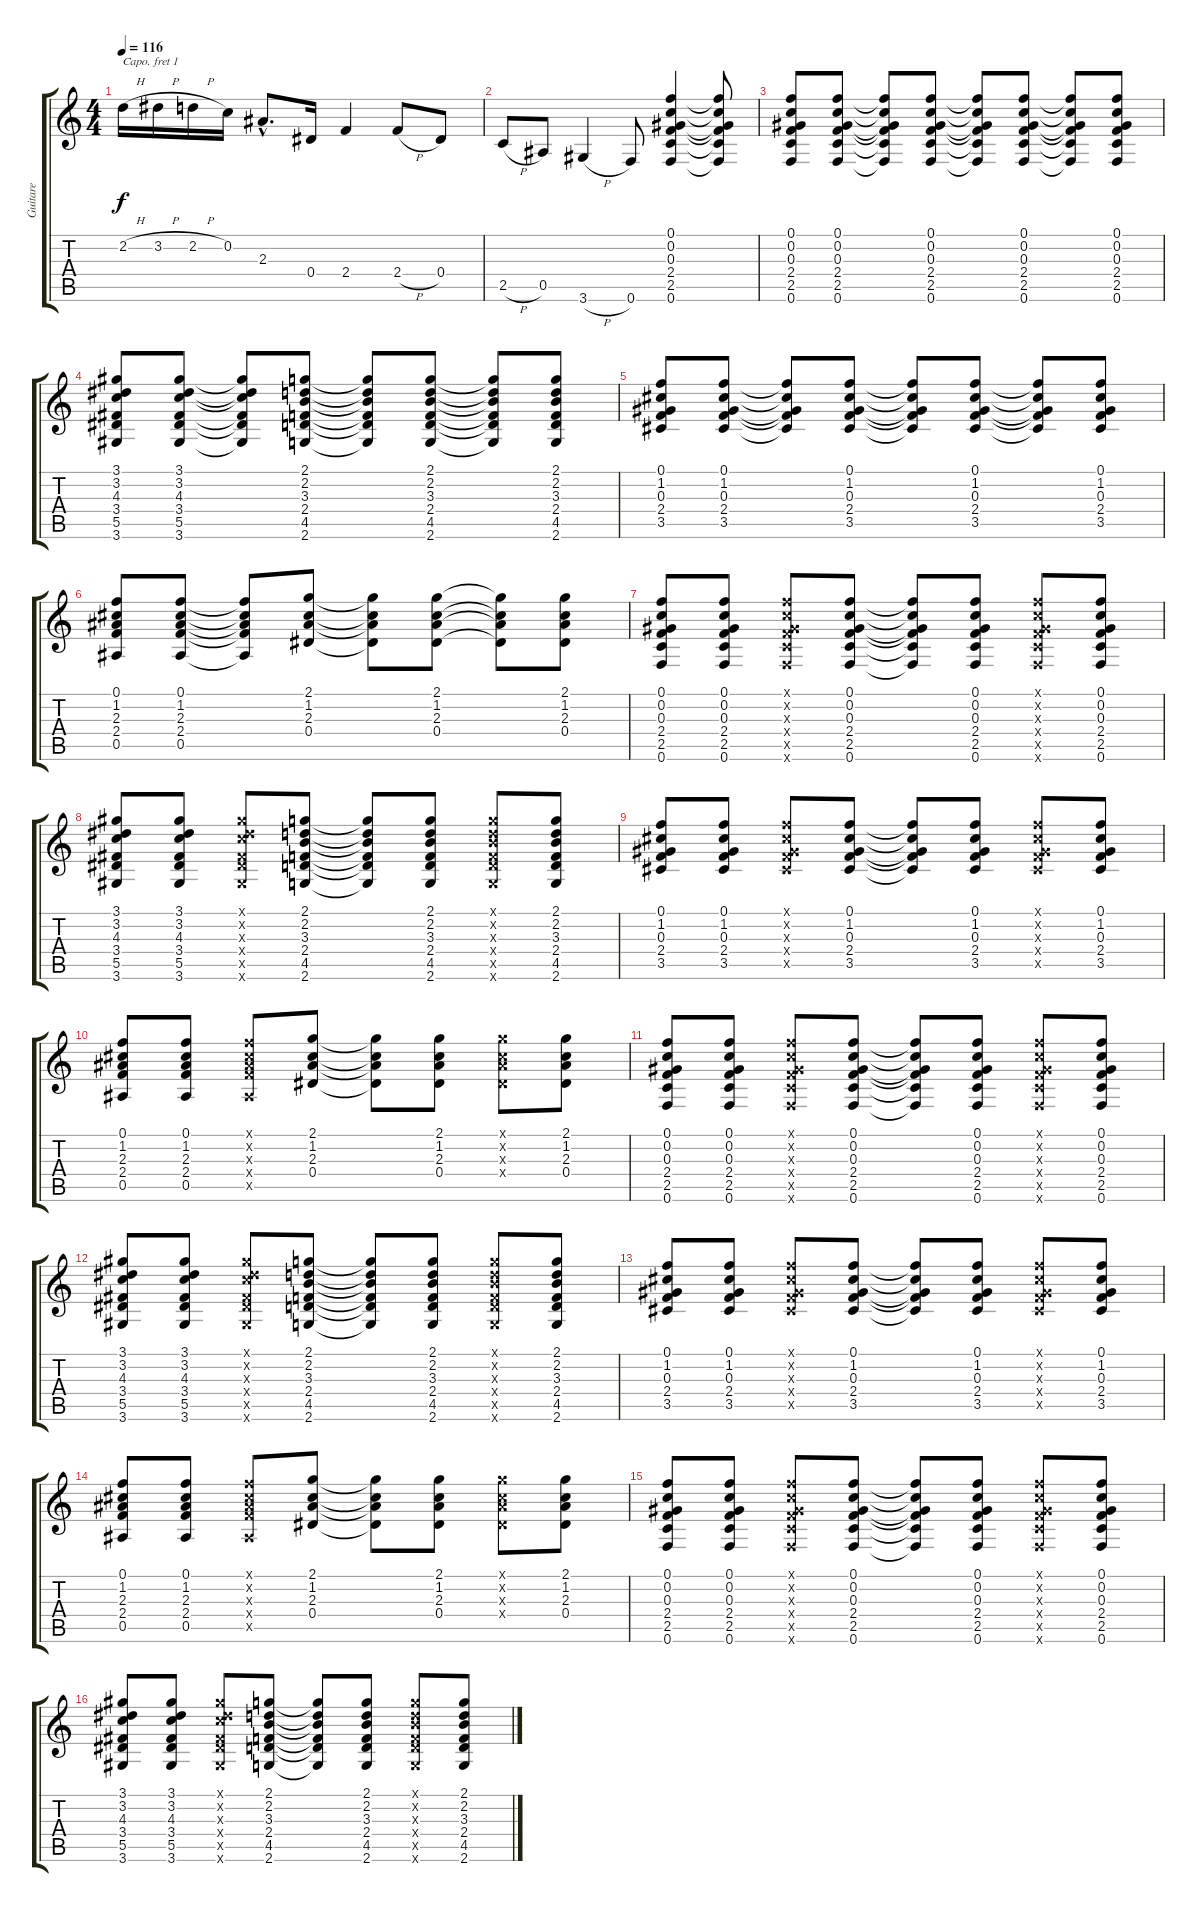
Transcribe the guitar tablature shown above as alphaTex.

\track ("Guitare" "Guitare") {instrument electricguitarmuted}
\staff {score tabs}
\capo 1
\tuning (E4 B3 G3 D3 A2 E2) {hide}
\ts (4 4)
\tempo 116
\clef g2
\ks c
2.2{h}.16{dy f instrument electricguitarmuted} 3.2{h}.16 2.2{h}.16 0.2.16 2.3{hac}.8{d} 0.4.16 2.4.4 2.4{h}.8 0.4.8 |
2.5{h}.8 0.5.8 3.6{h}.4 0.6.8 (0.1 0.2 0.3 2.4 2.5 0.6).4 (0.1{t} 0.2{t} 0.3{t} 2.4{t} 2.5{t} 0.6{t}).8 |
(0.1 0.2 0.3 2.4 2.5 0.6).8 (0.1 0.2 0.3 2.4 2.5 0.6).8 (0.1{t} 0.2{t} 0.3{t} 2.4{t} 2.5{t} 0.6{t}).8 (0.1 0.2 0.3 2.4 2.5 0.6).8 (0.1{t} 0.2{t} 0.3{t} 2.4{t} 2.5{t} 0.6{t}).8 (0.1 0.2 0.3 2.4 2.5 0.6).8 (0.1{t} 0.2{t} 0.3{t} 2.4{t} 2.5{t} 0.6{t}).8 (0.1 0.2 0.3 2.4 2.5 0.6).8 |
(3.1 3.2 4.3 3.4 5.5 3.6).8 (3.1 3.2 4.3 3.4 5.5 3.6).8 (3.1{t} 3.2{t} 4.3{t} 3.4{t} 5.5{t} 3.6{t}).8 (2.1 2.2 3.3 2.4 4.5 2.6).8 (2.1{t} 2.2{t} 3.3{t} 2.4{t} 4.5{t} 2.6{t}).8 (2.1 2.2 3.3 2.4 4.5 2.6).8 (2.1{t} 2.2{t} 3.3{t} 2.4{t} 4.5{t} 2.6{t}).8 (2.1 2.2 3.3 2.4 4.5 2.6).8 |
(0.1 1.2 0.3 2.4 3.5).8 (0.1 1.2 0.3 2.4 3.5).8 (0.1{t} 1.2{t} 0.3{t} 2.4{t} 3.5{t}).8 (0.1 1.2 0.3 2.4 3.5).8 (0.1{t} 1.2{t} 0.3{t} 2.4{t} 3.5{t}).8 (0.1 1.2 0.3 2.4 3.5).8 (0.1{t} 1.2{t} 0.3{t} 2.4{t} 3.5{t}).8 (0.1 1.2 0.3 2.4 3.5).8 |
(0.1 1.2 2.3 2.4 0.5).8 (0.1 1.2 2.3 2.4 0.5).8 (0.1{t} 1.2{t} 2.3{t} 2.4{t} 0.5{t}).8 (2.1 1.2 2.3 0.4).8 (2.1{t} 1.2{t} 2.3{t} 0.4{t}).8 (2.1 1.2 2.3 0.4).8 (2.1{t} 1.2{t} 2.3{t} 0.4{t}).8 (2.1 1.2 2.3 0.4).8 |
(0.1 0.2 0.3 2.4 2.5 0.6).8 (0.1 0.2 0.3 2.4 2.5 0.6).8 (0.1{x} 0.2{x} 0.3{x} 2.4{x} 2.5{x} 0.6{x}).8 (0.1 0.2 0.3 2.4 2.5 0.6).8 (0.1{t} 0.2{t} 0.3{t} 2.4{t} 2.5{t} 0.6{t}).8 (0.1 0.2 0.3 2.4 2.5 0.6).8 (0.1{x} 0.2{x} 0.3{x} 2.4{x} 2.5{x} 0.6{x}).8 (0.1 0.2 0.3 2.4 2.5 0.6).8 |
(3.1 3.2 4.3 3.4 5.5 3.6).8 (3.1 3.2 4.3 3.4 5.5 3.6).8 (3.1{x} 3.2{x} 4.3{x} 3.4{x} 5.5{x} 3.6{x}).8 (2.1 2.2 3.3 2.4 4.5 2.6).8 (2.1{t} 2.2{t} 3.3{t} 2.4{t} 4.5{t} 2.6{t}).8 (2.1 2.2 3.3 2.4 4.5 2.6).8 (2.1{x} 2.2{x} 3.3{x} 2.4{x} 4.5{x} 2.6{x}).8 (2.1 2.2 3.3 2.4 4.5 2.6).8 |
(0.1 1.2 0.3 2.4 3.5).8 (0.1 1.2 0.3 2.4 3.5).8 (0.1{x} 1.2{x} 0.3{x} 2.4{x} 3.5{x}).8 (0.1 1.2 0.3 2.4 3.5).8 (0.1{t} 1.2{t} 0.3{t} 2.4{t} 3.5{t}).8 (0.1 1.2 0.3 2.4 3.5).8 (0.1{x} 1.2{x} 0.3{x} 2.4{x} 3.5{x}).8 (0.1 1.2 0.3 2.4 3.5).8 |
(0.1 1.2 2.3 2.4 0.5).8 (0.1 1.2 2.3 2.4 0.5).8 (0.1{x} 1.2{x} 2.3{x} 2.4{x} 0.5{x}).8 (2.1 1.2 2.3 0.4).8 (2.1{t} 1.2{t} 2.3{t} 0.4{t}).8 (2.1 1.2 2.3 0.4).8 (2.1{x} 1.2{x} 2.3{x} 0.4{x}).8 (2.1 1.2 2.3 0.4).8 |
(0.1 0.2 0.3 2.4 2.5 0.6).8 (0.1 0.2 0.3 2.4 2.5 0.6).8 (0.1{x} 0.2{x} 0.3{x} 2.4{x} 2.5{x} 0.6{x}).8 (0.1 0.2 0.3 2.4 2.5 0.6).8 (0.1{t} 0.2{t} 0.3{t} 2.4{t} 2.5{t} 0.6{t}).8 (0.1 0.2 0.3 2.4 2.5 0.6).8 (0.1{x} 0.2{x} 0.3{x} 2.4{x} 2.5{x} 0.6{x}).8 (0.1 0.2 0.3 2.4 2.5 0.6).8 |
(3.1 3.2 4.3 3.4 5.5 3.6).8 (3.1 3.2 4.3 3.4 5.5 3.6).8 (3.1{x} 3.2{x} 4.3{x} 3.4{x} 5.5{x} 3.6{x}).8 (2.1 2.2 3.3 2.4 4.5 2.6).8 (2.1{t} 2.2{t} 3.3{t} 2.4{t} 4.5{t} 2.6{t}).8 (2.1 2.2 3.3 2.4 4.5 2.6).8 (2.1{x} 2.2{x} 3.3{x} 2.4{x} 4.5{x} 2.6{x}).8 (2.1 2.2 3.3 2.4 4.5 2.6).8 |
(0.1 1.2 0.3 2.4 3.5).8 (0.1 1.2 0.3 2.4 3.5).8 (0.1{x} 1.2{x} 0.3{x} 2.4{x} 3.5{x}).8 (0.1 1.2 0.3 2.4 3.5).8 (0.1{t} 1.2{t} 0.3{t} 2.4{t} 3.5{t}).8 (0.1 1.2 0.3 2.4 3.5).8 (0.1{x} 1.2{x} 0.3{x} 2.4{x} 3.5{x}).8 (0.1 1.2 0.3 2.4 3.5).8 |
(0.1 1.2 2.3 2.4 0.5).8 (0.1 1.2 2.3 2.4 0.5).8 (0.1{x} 1.2{x} 2.3{x} 2.4{x} 0.5{x}).8 (2.1 1.2 2.3 0.4).8 (2.1{t} 1.2{t} 2.3{t} 0.4{t}).8 (2.1 1.2 2.3 0.4).8 (2.1{x} 1.2{x} 2.3{x} 0.4{x}).8 (2.1 1.2 2.3 0.4).8 |
(0.1 0.2 0.3 2.4 2.5 0.6).8 (0.1 0.2 0.3 2.4 2.5 0.6).8 (0.1{x} 0.2{x} 0.3{x} 2.4{x} 2.5{x} 0.6{x}).8 (0.1 0.2 0.3 2.4 2.5 0.6).8 (0.1{t} 0.2{t} 0.3{t} 2.4{t} 2.5{t} 0.6{t}).8 (0.1 0.2 0.3 2.4 2.5 0.6).8 (0.1{x} 0.2{x} 0.3{x} 2.4{x} 2.5{x} 0.6{x}).8 (0.1 0.2 0.3 2.4 2.5 0.6).8 |
(3.1 3.2 4.3 3.4 5.5 3.6).8 (3.1 3.2 4.3 3.4 5.5 3.6).8 (3.1{x} 3.2{x} 4.3{x} 3.4{x} 5.5{x} 3.6{x}).8 (2.1 2.2 3.3 2.4 4.5 2.6).8 (2.1{t} 2.2{t} 3.3{t} 2.4{t} 4.5{t} 2.6{t}).8 (2.1 2.2 3.3 2.4 4.5 2.6).8 (2.1{x} 2.2{x} 3.3{x} 2.4{x} 4.5{x} 2.6{x}).8 (2.1 2.2 3.3 2.4 4.5 2.6).8
